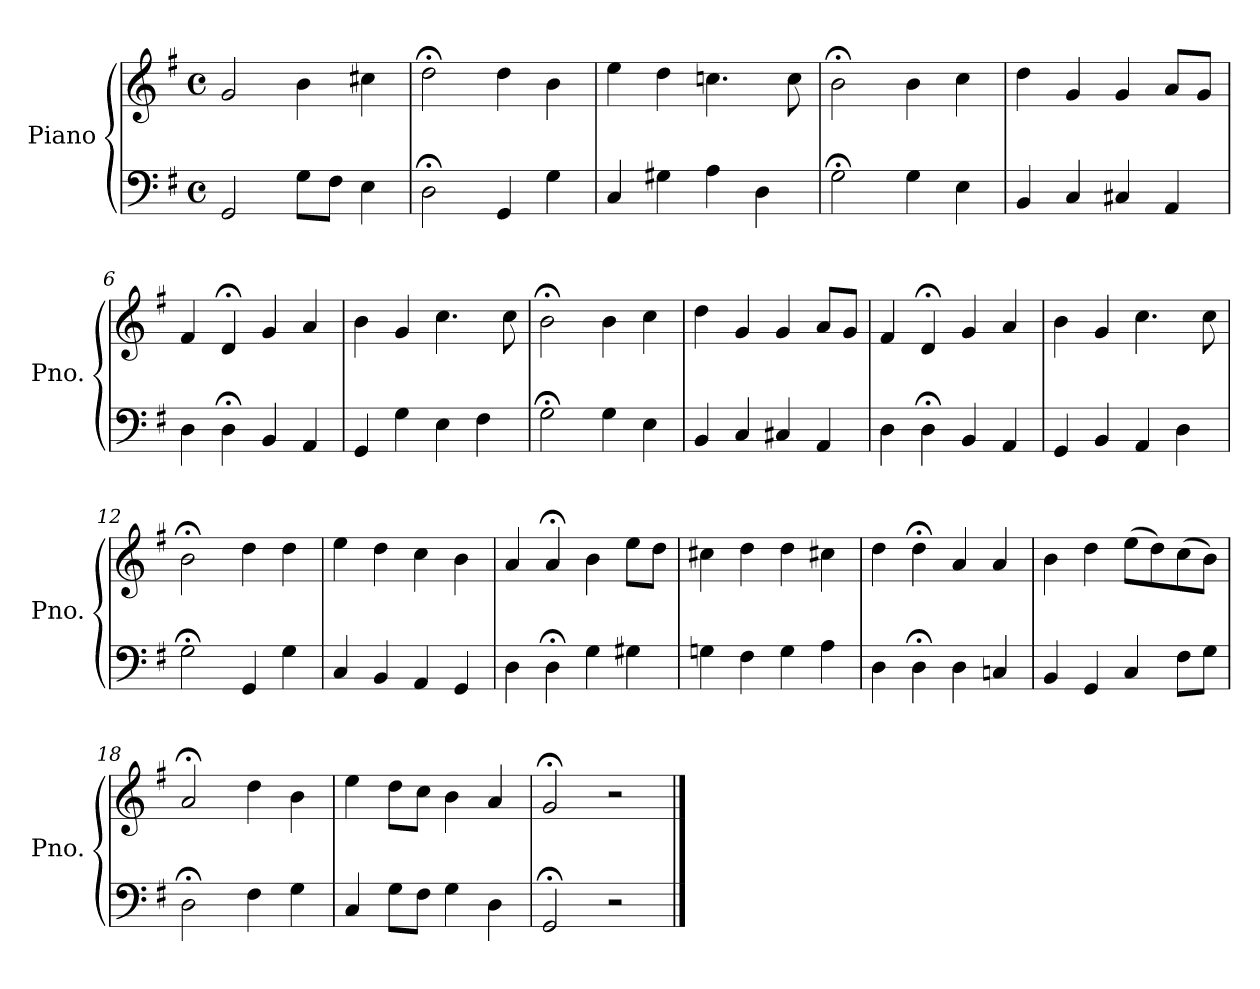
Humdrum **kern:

**kern	**kern
*part1	*part1
*staff2	*staff1
*I"Piano	*
*I'Pno.	*
*clefF4	*clefG2
*k[f#]	*k[f#]
*M4/4	*M4/4
*met(c)	*met(c)
=1	=1
2GG/	2g/
8G\L	4b\
8F#\J	.
4E\	4cc#X\
=2	=2
2D;<\	2dd;<\
4GG/	4dd\
4G\	4b\
=3	=3
4C/	4ee\
4G#X\	4dd\
4A\	4.ccn\
4D\	.
.	8cc\
=4	=4
2G;<\	2b;<\
4G\	4b\
4E\	4cc\
=5	=5
4BB/	4dd\
4C/	4g/
4C#X/	4g/
4AA/	8a/L
.	8g/J
=6	=6
4D\	4f#/
4D;<\	4d;</
4BB/	4g/
4AA/	4a/
=7	=7
4GG/	4b\
4G\	4g/
4E\	4.cc\
4F#\	.
.	8cc\
!!LO:LB:g=z
=8	=8
2G;<\	2b;<\
4G\	4b\
4E\	4cc\
=9	=9
4BB/	4dd\
4C/	4g/
4C#X/	4g/
4AA/	8a/L
.	8g/J
=10	=10
4D\	4f#/
4D;<\	4d;</
4BB/	4g/
4AA/	4a/
=11	=11
4GG/	4b\
4BB/	4g/
4AA/	4.cc\
4D\	.
.	8cc\
=12	=12
2G;<\	2b;<\
4GG/	4dd\
4G\	4dd\
=13	=13
4C/	4ee\
4BB/	4dd\
4AA/	4cc\
4GG/	4b\
=14	=14
4D\	4a/
4D;<\	4a;</
4G\	4b\
4G#X\	8ee\L
.	8dd\J
!!LO:LB:g=z
=15	=15
4Gn\	4cc#X\
4F#\	4dd\
4G\	4dd\
4A\	4cc#X\
=16	=16
4D\	4dd\
4D;<\	4dd;<\
4D\	4a/
4Cn/	4a/
=17	=17
4BB/	4b\
4GG/	4dd\
4C/	(8ee\L
.	8dd\)
8F#\L	(8cc\
8G\J	8b\J)
=18	=18
2D;<\	2a;</
4F#\	4dd\
4G\	4b\
=19	=19
4C/	4ee\
8G\L	8dd\L
8F#\J	8cc\J
4G\	4b\
4D\	4a/
=20	=20
2GG;</	2g;</
2r	2r
==	==
*-	*-
